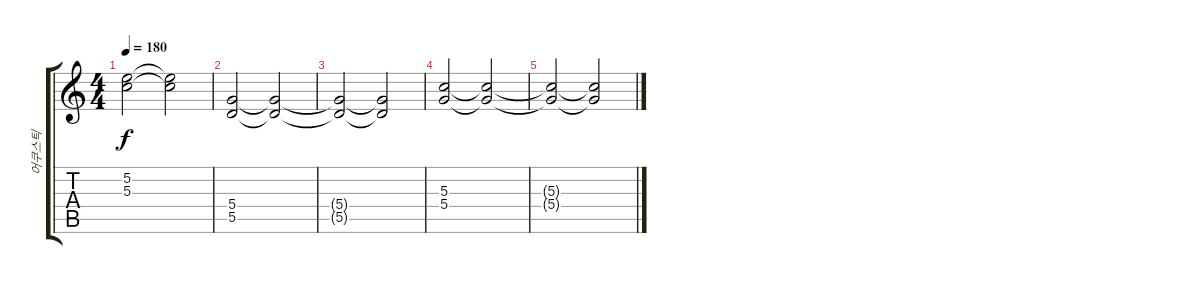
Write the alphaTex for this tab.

\track ("어쿠스틱" "어쿠스틱") {instrument acousticguitarsteel}
\staff {score tabs}
\tuning (E4 B3 G3 D3 A2 E2) {hide}
\ts (4 4)
\tempo 180
\clef g2
\ks c
(5.2{t} 5.3{t}).2{dy f} (5.2{t} 5.3{t}).2 |
(5.4 5.5).2 (5.4{t} 5.5{t}).2 |
(5.4{t} 5.5{t}).2 (5.4{t} 5.5{t}).2 |
(5.3 5.4).2 (5.3{t} 5.4{t}).2 |
(5.3{t} 5.4{t}).2 (5.3{t} 5.4{t}).2
